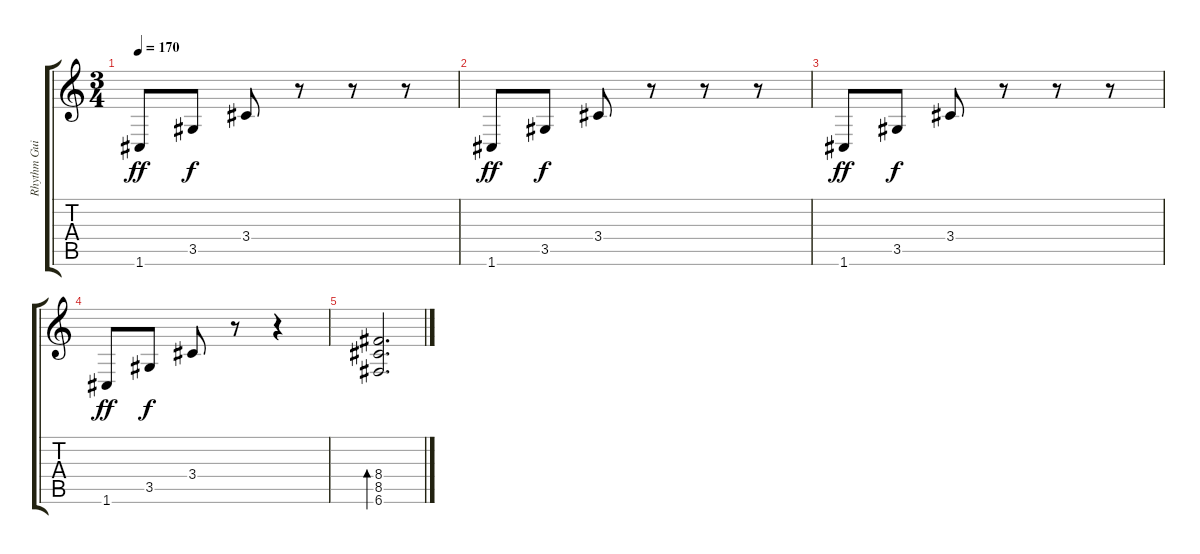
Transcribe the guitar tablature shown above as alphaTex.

\track ("Rhythm Guitar" "Rhythm Gui") {instrument distortionguitar}
\staff {score tabs}
\tuning (C4 G3 Eb3 Bb2 F2 C2) {hide}
\ts (3 4)
\tempo 170
\clef g2
\ks c
1.6.8{dy ff} 3.5.8{dy f} 3.4.8 r.8 r.8 r.8 |
1.6.8{dy ff} 3.5.8{dy f} 3.4.8 r.8 r.8 r.8 |
1.6.8{dy ff} 3.5.8{dy f} 3.4.8 r.8 r.8 r.8 |
1.6.8{dy ff} 3.5.8{dy f} 3.4.8 r.8 r.4 |
(8.4 8.5 6.6).2{d bd 240}
